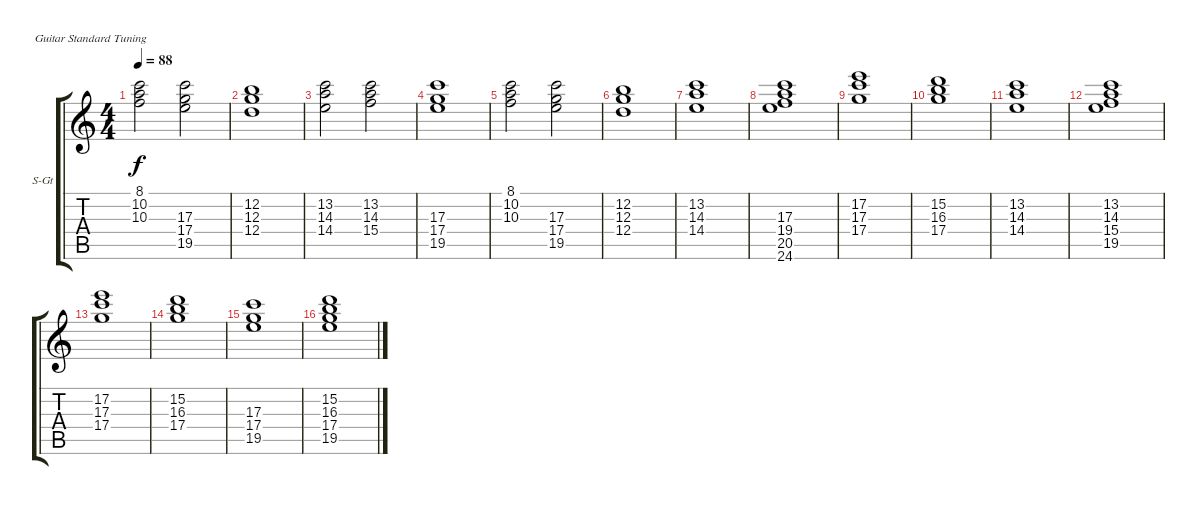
\defaultSystemsLayout 4
\bracketExtendMode groupsimilarinstruments
\firstSystemTrackNameOrientation horizontal
\otherSystemsTrackNameOrientation horizontal
\track ("Steel Guitar" "S-Gt") {instrument acousticguitarsteel}
\staff {score tabs}
\tuning (E4 B3 G3 D3 A2 E2)
\ts (4 4)
\tempo 88
\clef g2
\ks c
(8.1 10.2 10.3).2{dy f} (17.3 17.4 19.5).2 |
(12.2 12.3 12.4).1 |
(13.2 14.3 14.4).2 (13.2 14.3 15.4).2 |
(17.3 17.4 19.5).1 |
(8.1 10.2 10.3).2 (17.3 17.4 19.5).2 |
(12.2 12.3 12.4).1 |
(13.2 14.3 14.4).1 |
(17.3 19.4 20.5 24.6).1 |
(17.2 17.3 17.4).1 |
(15.2 16.3 17.4).1 |
(13.2 14.3 14.4).1 |
(13.2 14.3 15.4 19.5).1 |
(17.2 17.3 17.4).1 |
(15.2 16.3 17.4).1 |
(17.3 17.4 19.5).1 |
(15.2 16.3 17.4 19.5).1
